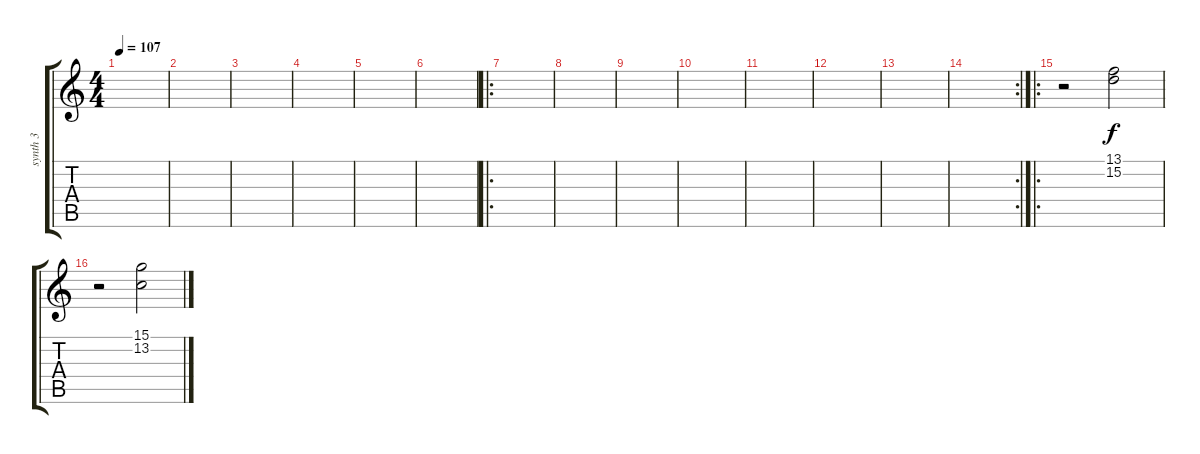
\track ("synth 3" "synth 3") {instrument pad1newage}
\staff {score tabs}
\tuning (E4 B3 G3 D3 A2 E2) {hide}
\ts (4 4)
\tempo 107
\clef g2
\ks c
|
|
|
|
|
|
\ro
|
|
|
|
|
|
|
\rc 2
|
\ro
r.2 (13.1 15.2).2 |
r.2 (15.1 13.2).2
